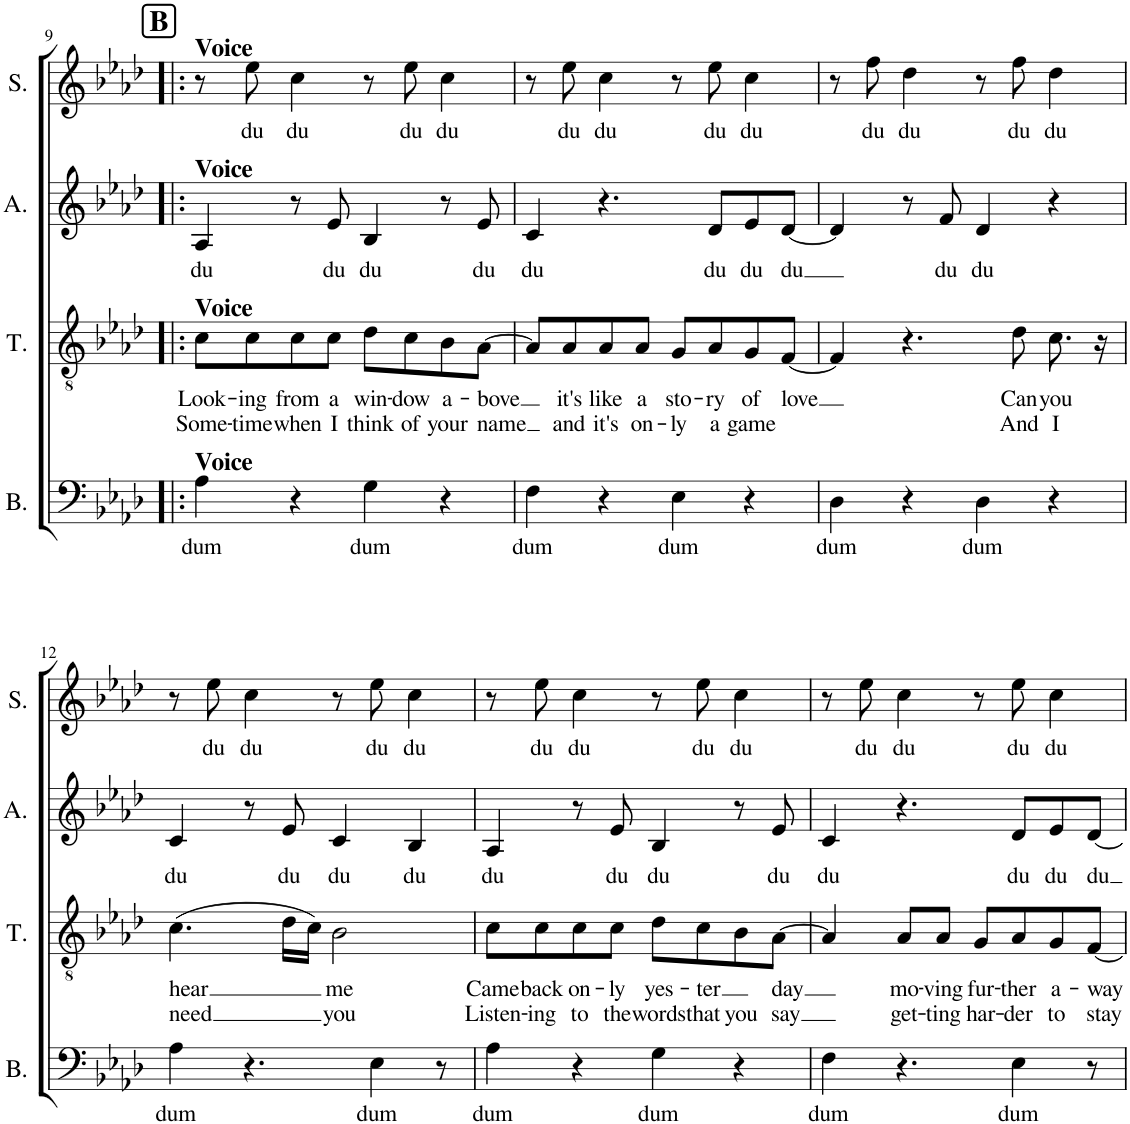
**kern	**text	**kern	**text	**text	**kern	**text	**kern	**text
*part4	*part4	*part3	*part3	*part3	*part2	*part2	*part1	*part1
*staff4	*staff4	*staff3	*staff3	*staff3	*staff2	*staff2	*staff1	*staff1
*I"Bass	*	*I"Tenor	*	*	*I"Alto	*	*I"Soprano	*
*I'B.	*	*I'T.	*	*	*I'A.	*	*I'S.	*
!!LO:PB:g=z
*clefF4	*	*clefGv2	*	*	*clefG2	*	*clefG2	*
*k[b-e-a-d-]	*	*k[b-e-a-d-]	*	*	*k[b-e-a-d-]	*	*k[b-e-a-d-]	*
*M4/4	*	*M4/4	*	*	*M4/4	*	*M4/4	*
!!LO:REH:place=s1:a:B:cj:fs=14:t=B
=9!|:	=9!|:	=9!|:	=9!|:	=9!|:	=9!|:	=9!|:	=9!|:	=9!|:
!	!	!	!	!	!	!	!LO:TX:a:B:t=Voice	!
!	!	!	!	!	!LO:TX:a:B:t=Voice	!	!	!
!	!	!LO:TX:a:B:t=Voice	!	!	!	!	!	!
!LO:TX:a:B:t=Voice	!	!	!	!	!	!	!	!
!	!LO:LY:b	!	!LO:LY:b	!LO:LY:b	!	!LO:LY:b	!	!
4A-\	dum	8c\L	Look-	Some-	4A-/	du	8r	.
!	!	!	!LO:LY:b	!LO:LY:b	!	!	!	!LO:LY:b
.	.	8c\	-ing	-time	.	.	8ee-\	du
!	!	!	!LO:LY:b	!LO:LY:b	!	!	!	!LO:LY:b
4r	.	8c\	from	when	8r	.	4cc\	du
!	!	!	!LO:LY:b	!LO:LY:b	!	!LO:LY:b	!	!
.	.	8c\J	a	I	8e-/	du	.	.
!	!LO:LY:b	!	!LO:LY:b	!LO:LY:b	!	!LO:LY:b	!	!
4G\	dum	8d-\L	win-	think	4B-/	du	8r	.
!	!	!	!LO:LY:b	!LO:LY:b	!	!	!	!LO:LY:b
.	.	8c\	-dow	of	.	.	8ee-\	du
!	!	!	!LO:LY:b	!LO:LY:b	!	!	!	!LO:LY:b
4r	.	8B-\	a-	your	8r	.	4cc\	du
!	!	!	!LO:LY:b	!LO:LY:b	!	!LO:LY:b	!	!
.	.	[8A-\J	-bove	name	8e-/	du	.	.
=10	=10	=10	=10	=10	=10	=10	=10	=10
!	!LO:LY:b	!	!	!	!	!LO:LY:b	!	!
4F\	dum	8A-/L]	.	.	4c/	du	8r	.
!	!	!	!LO:LY:b	!LO:LY:b	!	!	!	!LO:LY:b
.	.	8A-/	it's	and	.	.	8ee-\	du
!	!	!	!LO:LY:b	!LO:LY:b	!	!	!	!LO:LY:b
4r	.	8A-/	like	it's	4.r	.	4cc\	du
!	!	!	!LO:LY:b	!LO:LY:b	!	!	!	!
.	.	8A-/J	a	on-	.	.	.	.
!	!LO:LY:b	!	!LO:LY:b	!LO:LY:b	!	!	!	!
4E-\	dum	8G/L	sto-	-ly	.	.	8r	.
!	!	!	!LO:LY:b	!LO:LY:b	!	!LO:LY:b	!	!LO:LY:b
.	.	8A-/	-ry	a	8d-/L	du	8ee-\	du
!	!	!	!LO:LY:b	!LO:LY:b	!	!LO:LY:b	!	!LO:LY:b
4r	.	8G/	of	game	8e-/	du	4cc\	du
!	!	!	!LO:LY:b	!	!	!LO:LY:b	!	!
.	.	[8F/J	love	.	[8d-/J	du	.	.
=11	=11	=11	=11	=11	=11	=11	=11	=11
!	!LO:LY:b	!	!	!	!	!	!	!
4D-\	dum	4F/]	.	.	4d-/]	.	8r	.
!	!	!	!	!	!	!	!	!LO:LY:b
.	.	.	.	.	.	.	8ff\	du
!	!	!	!	!	!	!	!	!LO:LY:b
4r	.	4.r	.	.	8r	.	4dd-\	du
!	!	!	!	!	!	!LO:LY:b	!	!
.	.	.	.	.	8f/	du	.	.
!	!LO:LY:b	!	!	!	!	!LO:LY:b	!	!
4D-\	dum	.	.	.	4d-/	du	8r	.
!	!	!	!LO:LY:b	!LO:LY:b	!	!	!	!LO:LY:b
.	.	8d-\	Can	And	.	.	8ff\	du
!	!	!	!LO:LY:b	!LO:LY:b	!	!	!	!LO:LY:b
4r	.	8.c\	you	I	4r	.	4dd-\	du
.	.	16r	.	.	.	.	.	.
!!LO:LB:g=z
=12	=12	=12	=12	=12	=12	=12	=12	=12
!	!LO:LY:b	!	!LO:LY:b	!LO:LY:b	!	!LO:LY:b	!	!
4A-\	dum	(4.c\	hear	need	4c/	du	8r	.
!	!	!	!	!	!	!	!	!LO:LY:b
.	.	.	.	.	.	.	8ee-\	du
!	!	!	!	!	!	!	!	!LO:LY:b
4.r	.	.	.	.	8r	.	4cc\	du
!	!	!	!	!	!	!LO:LY:b	!	!
.	.	16d-\LL	.	.	8e-/	du	.	.
.	.	16c\JJ)	.	.	.	.	.	.
!	!	!	!LO:LY:b	!LO:LY:b	!	!LO:LY:b	!	!
.	.	2B-\	me	you	4c/	du	8r	.
!	!LO:LY:b	!	!	!	!	!	!	!LO:LY:b
4E-\	dum	.	.	.	.	.	8ee-\	du
!	!	!	!	!	!	!LO:LY:b	!	!LO:LY:b
.	.	.	.	.	4B-/	du	4cc\	du
8r	.	.	.	.	.	.	.	.
=13	=13	=13	=13	=13	=13	=13	=13	=13
!	!LO:LY:b	!	!LO:LY:b	!LO:LY:b	!	!LO:LY:b	!	!
4A-\	dum	8c\L	Came	Listen-	4A-/	du	8r	.
!	!	!	!LO:LY:b	!LO:LY:b	!	!	!	!LO:LY:b
.	.	8c\	back	-ing	.	.	8ee-\	du
!	!	!	!LO:LY:b	!LO:LY:b	!	!	!	!LO:LY:b
4r	.	8c\	on-	to	8r	.	4cc\	du
!	!	!	!LO:LY:b	!LO:LY:b	!	!LO:LY:b	!	!
.	.	8c\J	-ly	the	8e-/	du	.	.
!	!LO:LY:b	!	!LO:LY:b	!LO:LY:b	!	!LO:LY:b	!	!
4G\	dum	8d-\L	yes-	words	4B-/	du	8r	.
!	!	!	!LO:LY:b	!LO:LY:b	!	!	!	!LO:LY:b
.	.	8c\	-ter	that	.	.	8ee-\	du
!	!	!	!	!LO:LY:b	!	!	!	!LO:LY:b
4r	.	8B-\	.	you	8r	.	4cc\	du
!	!	!	!LO:LY:b	!LO:LY:b	!	!LO:LY:b	!	!
.	.	[8A-\J	day	say	8e-/	du	.	.
=14	=14	=14	=14	=14	=14	=14	=14	=14
!	!LO:LY:b	!	!	!	!	!LO:LY:b	!	!
4F\	dum	4A-/]	.	.	4c/	du	8r	.
!	!	!	!	!	!	!	!	!LO:LY:b
.	.	.	.	.	.	.	8ee-\	du
!	!	!	!LO:LY:b	!LO:LY:b	!	!	!	!LO:LY:b
4.r	.	8A-/L	mo-	get-	4.r	.	4cc\	du
!	!	!	!LO:LY:b	!LO:LY:b	!	!	!	!
.	.	8A-/J	-ving	-ting	.	.	.	.
!	!	!	!LO:LY:b	!LO:LY:b	!	!	!	!
.	.	8G/L	fur-	har-	.	.	8r	.
!	!LO:LY:b	!	!LO:LY:b	!LO:LY:b	!	!LO:LY:b	!	!LO:LY:b
4E-\	dum	8A-/	-ther	-der	8d-/L	du	8ee-\	du
!	!	!	!LO:LY:b	!LO:LY:b	!	!LO:LY:b	!	!LO:LY:b
.	.	8G/	a-	to	8e-/	du	4cc\	du
!	!	!	!LO:LY:b	!LO:LY:b	!	!LO:LY:b	!	!
8r	.	[8F/J	-way	stay	[8d-/J	du	.	.
=	=	=	=	=	=	=	=	=
*-	*-	*-	*-	*-	*-	*-	*-	*-
